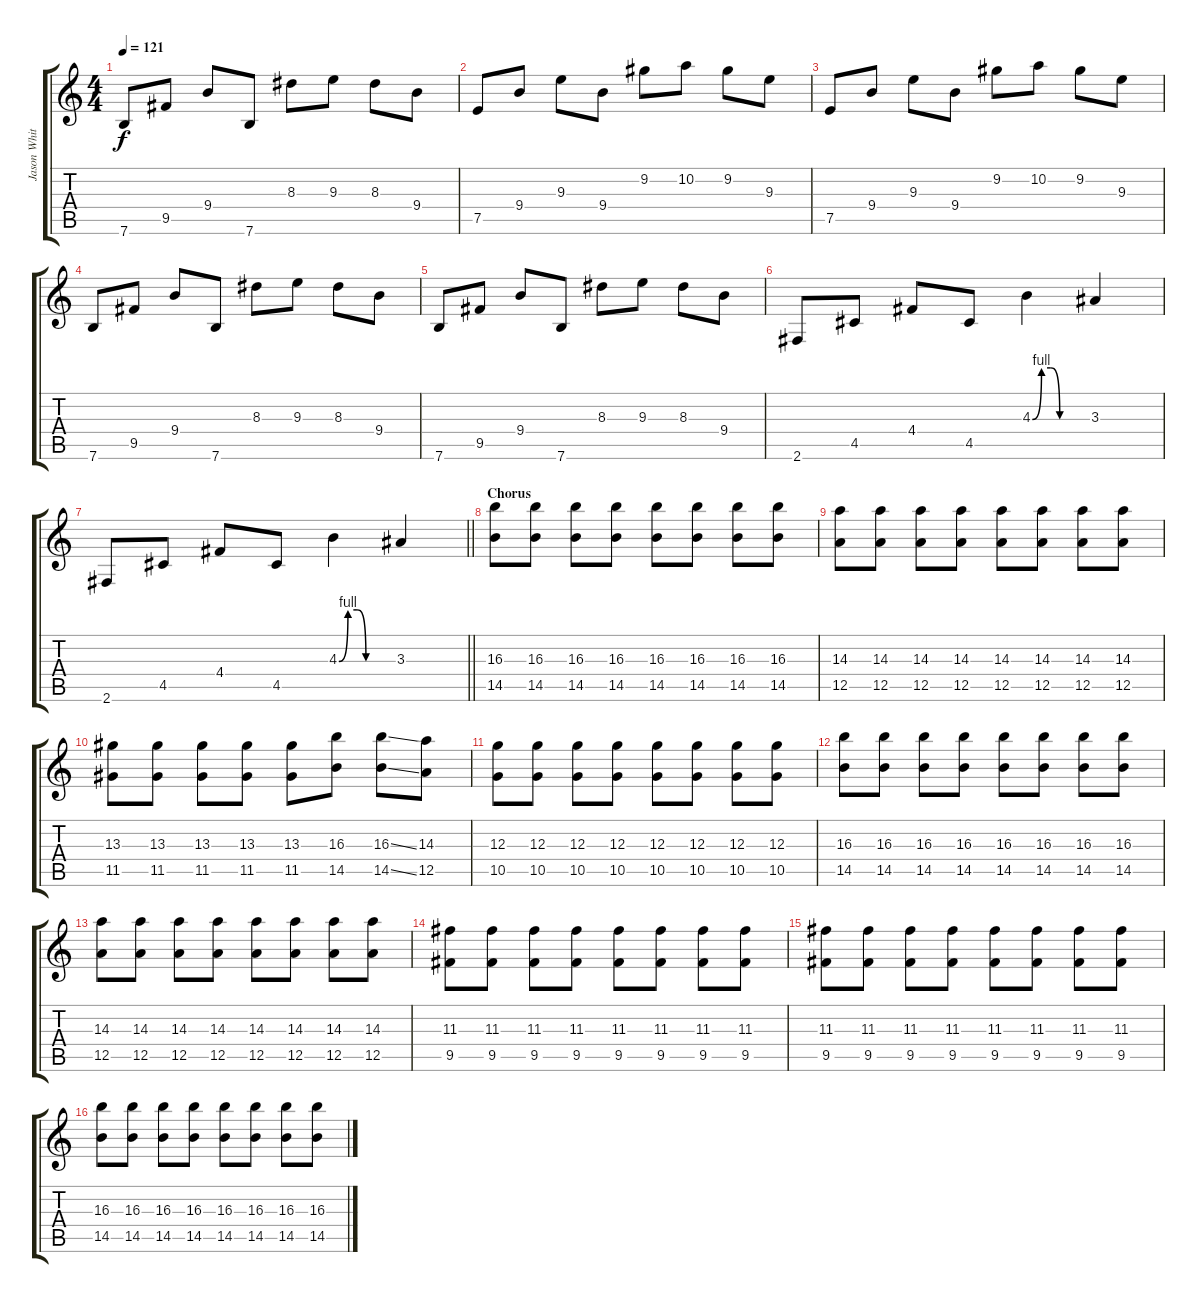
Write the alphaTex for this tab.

\track ("Jason White - Guitar" "Jason Whit") {instrument overdrivenguitar}
\staff {score tabs}
\tuning (E4 B3 G3 D3 A2 E2) {hide}
\ts (4 4)
\tempo 121
\clef g2
\ks c
7.6.8{dy f} 9.5.8 9.4.8 7.6.8 8.3.8 9.3.8 8.3.8 9.4.8 |
7.5.8 9.4.8 9.3.8 9.4.8 9.2.8 10.2.8 9.2.8 9.3.8 |
7.5.8 9.4.8 9.3.8 9.4.8 9.2.8 10.2.8 9.2.8 9.3.8 |
7.6.8 9.5.8 9.4.8 7.6.8 8.3.8 9.3.8 8.3.8 9.4.8 |
7.6.8 9.5.8 9.4.8 7.6.8 8.3.8 9.3.8 8.3.8 9.4.8 |
2.6.8 4.5.8 4.4.8 4.5.8 4.3{be (custom 0 0 10 4 20 4 30 0 60 0)}.4 3.3.4 |
\barLineRight lightlight
2.6.8 4.5.8 4.4.8 4.5.8 4.3{be (custom 0 0 10 4 20 4 30 0 60 0)}.4 3.3.4 |
\section ("" "Chorus")
(16.3 14.5).8{volume 13 balance 8 instrument overdrivenguitar} (16.3 14.5).8 (16.3 14.5).8 (16.3 14.5).8 (16.3 14.5).8 (16.3 14.5).8 (16.3 14.5).8 (16.3 14.5).8 |
(14.3 12.5).8 (14.3 12.5).8 (14.3 12.5).8 (14.3 12.5).8 (14.3 12.5).8 (14.3 12.5).8 (14.3 12.5).8 (14.3 12.5).8 |
(13.3 11.5).8 (13.3 11.5).8 (13.3 11.5).8 (13.3 11.5).8 (13.3 11.5).8 (16.3 14.5).8 (16.3{ss} 14.5{ss}).8 (14.3 12.5).8 |
(12.3 10.5).8 (12.3 10.5).8 (12.3 10.5).8 (12.3 10.5).8 (12.3 10.5).8 (12.3 10.5).8 (12.3 10.5).8 (12.3 10.5).8 |
(16.3 14.5).8 (16.3 14.5).8 (16.3 14.5).8 (16.3 14.5).8 (16.3 14.5).8 (16.3 14.5).8 (16.3 14.5).8 (16.3 14.5).8 |
(14.3 12.5).8 (14.3 12.5).8 (14.3 12.5).8 (14.3 12.5).8 (14.3 12.5).8 (14.3 12.5).8 (14.3 12.5).8 (14.3 12.5).8 |
(11.3 9.5).8 (11.3 9.5).8 (11.3 9.5).8 (11.3 9.5).8 (11.3 9.5).8 (11.3 9.5).8 (11.3 9.5).8 (11.3 9.5).8 |
(11.3 9.5).8 (11.3 9.5).8 (11.3 9.5).8 (11.3 9.5).8 (11.3 9.5).8 (11.3 9.5).8 (11.3 9.5).8 (11.3 9.5).8 |
(16.3 14.5).8 (16.3 14.5).8 (16.3 14.5).8 (16.3 14.5).8 (16.3 14.5).8 (16.3 14.5).8 (16.3 14.5).8 (16.3 14.5).8
